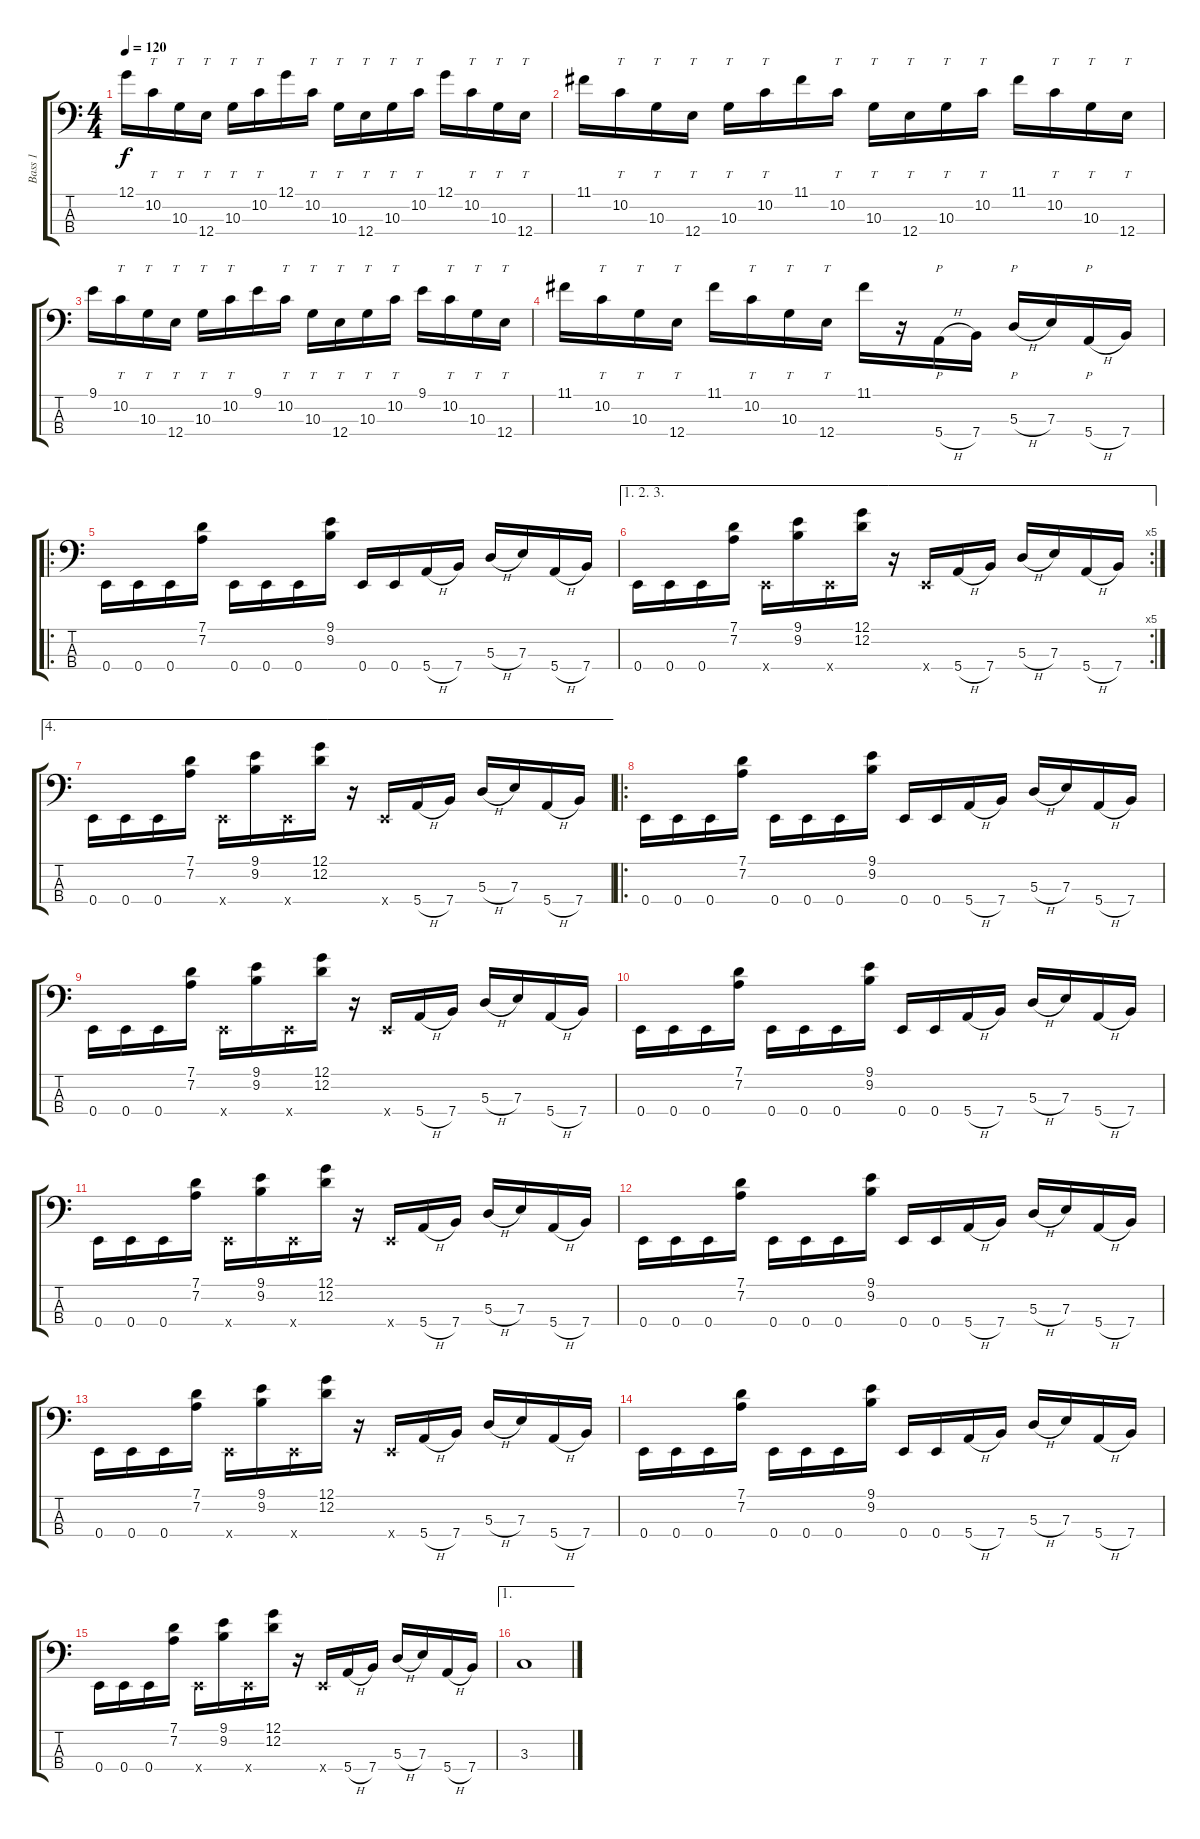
\track ("Bass 1" "Bass 1") {solo instrument electricbassfinger}
\staff {score tabs}
\tuning (G2 D2 A1 E1) {hide}
\ts (4 4)
\tempo 120
\clef f4
\ks c
12.1.16{dy f} 10.2.16{tt} 10.3.16{tt} 12.4.16{tt} 10.3.16{tt} 10.2.16{tt} 12.1.16 10.2.16{tt} 10.3.16{tt} 12.4.16{tt} 10.3.16{tt} 10.2.16{tt} 12.1.16 10.2.16{tt} 10.3.16{tt} 12.4.16{tt} |
11.1.16 10.2.16{tt} 10.3.16{tt} 12.4.16{tt} 10.3.16{tt} 10.2.16{tt} 11.1.16 10.2.16{tt} 10.3.16{tt} 12.4.16{tt} 10.3.16{tt} 10.2.16{tt} 11.1.16 10.2.16{tt} 10.3.16{tt} 12.4.16{tt} |
9.1.16 10.2.16{tt} 10.3.16{tt} 12.4.16{tt} 10.3.16{tt} 10.2.16{tt} 9.1.16 10.2.16{tt} 10.3.16{tt} 12.4.16{tt} 10.3.16{tt} 10.2.16{tt} 9.1.16 10.2.16{tt} 10.3.16{tt} 12.4.16{tt} |
11.1.16 10.2.16{tt} 10.3.16{tt} 12.4.16{tt} 11.1.16 10.2.16{tt} 10.3.16{tt} 12.4.16{tt} 11.1.16 r.16 5.4{h}.16{p} 7.4.16 5.3{h}.16{p} 7.3.16 5.4{h}.16{p} 7.4.16 |
\ro
0.4.16 0.4.16 0.4.16 (7.1 7.2).16 0.4.16 0.4.16 0.4.16 (9.1 9.2).16 0.4.16 0.4.16 5.4{h}.16 7.4.16 5.3{h}.16 7.3.16 5.4{h}.16 7.4.16 |
\ae (1 2 3)
\rc 5
0.4.16 0.4.16 0.4.16 (7.1 7.2).16 0.4{x}.16 (9.1 9.2).16 0.4{x}.16 (12.1 12.2).16 r.16 0.4{x}.16 5.4{h}.16 7.4.16 5.3{h}.16 7.3.16 5.4{h}.16 7.4.16 |
\ae 4
0.4.16 0.4.16 0.4.16 (7.1 7.2).16 0.4{x}.16 (9.1 9.2).16 0.4{x}.16 (12.1 12.2).16 r.16 0.4{x}.16 5.4{h}.16 7.4.16 5.3{h}.16 7.3.16 5.4{h}.16 7.4.16 |
\ro
0.4.16 0.4.16 0.4.16 (7.1 7.2).16 0.4.16 0.4.16 0.4.16 (9.1 9.2).16 0.4.16 0.4.16 5.4{h}.16 7.4.16 5.3{h}.16 7.3.16 5.4{h}.16 7.4.16 |
0.4.16 0.4.16 0.4.16 (7.1 7.2).16 0.4{x}.16 (9.1 9.2).16 0.4{x}.16 (12.1 12.2).16 r.16 0.4{x}.16 5.4{h}.16 7.4.16 5.3{h}.16 7.3.16 5.4{h}.16 7.4.16 |
0.4.16 0.4.16 0.4.16 (7.1 7.2).16 0.4.16 0.4.16 0.4.16 (9.1 9.2).16 0.4.16 0.4.16 5.4{h}.16 7.4.16 5.3{h}.16 7.3.16 5.4{h}.16 7.4.16 |
0.4.16 0.4.16 0.4.16 (7.1 7.2).16 0.4{x}.16 (9.1 9.2).16 0.4{x}.16 (12.1 12.2).16 r.16 0.4{x}.16 5.4{h}.16 7.4.16 5.3{h}.16 7.3.16 5.4{h}.16 7.4.16 |
0.4.16 0.4.16 0.4.16 (7.1 7.2).16 0.4.16 0.4.16 0.4.16 (9.1 9.2).16 0.4.16 0.4.16 5.4{h}.16 7.4.16 5.3{h}.16 7.3.16 5.4{h}.16 7.4.16 |
0.4.16 0.4.16 0.4.16 (7.1 7.2).16 0.4{x}.16 (9.1 9.2).16 0.4{x}.16 (12.1 12.2).16 r.16 0.4{x}.16 5.4{h}.16 7.4.16 5.3{h}.16 7.3.16 5.4{h}.16 7.4.16 |
0.4.16 0.4.16 0.4.16 (7.1 7.2).16 0.4.16 0.4.16 0.4.16 (9.1 9.2).16 0.4.16 0.4.16 5.4{h}.16 7.4.16 5.3{h}.16 7.3.16 5.4{h}.16 7.4.16 |
0.4.16 0.4.16 0.4.16 (7.1 7.2).16 0.4{x}.16 (9.1 9.2).16 0.4{x}.16 (12.1 12.2).16 r.16 0.4{x}.16 5.4{h}.16 7.4.16 5.3{h}.16 7.3.16 5.4{h}.16 7.4.16 |
\ae 1
3.3.1
